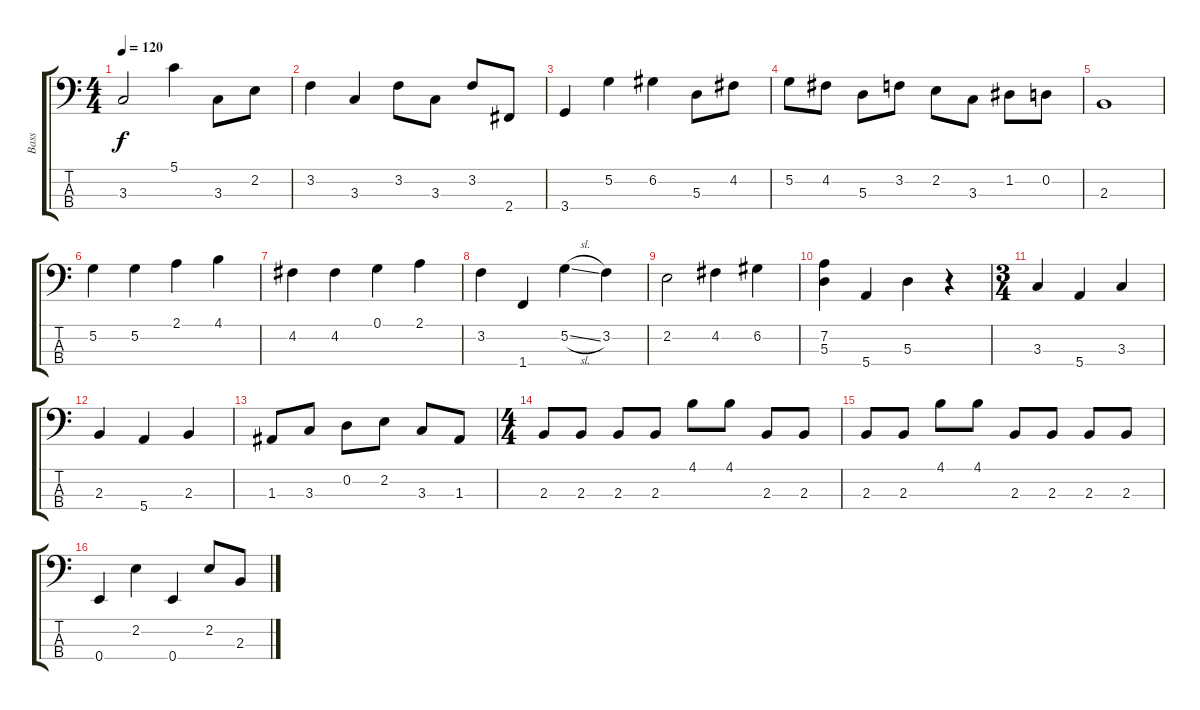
\track ("Bass" "Bass") {instrument slapbass1}
\staff {score tabs}
\tuning (G2 D2 A1 E1) {hide}
\ts (4 4)
\tempo 120
\clef f4
\ks c
3.3.2{dy f} 5.1.4 3.3.8 2.2.8 |
3.2.4 3.3.4 3.2.8 3.3.8 3.2.8 2.4.8 |
3.4.4 5.2.4 6.2.4 5.3.8 4.2.8 |
5.2.8 4.2.8 5.3.8 3.2.8 2.2.8 3.3.8 1.2.8 0.2.8 |
2.3.1 |
5.2.4 5.2.4 2.1.4 4.1.4 |
4.2.4 4.2.4 0.1.4 2.1.4 |
3.2.4 1.4.4 5.2{sl}.4 3.2.4 |
2.2.2 4.2.4 6.2.4 |
(7.2 5.3).4 5.4.4 5.3.4 r.4 |
\ts (3 4)
3.3.4 5.4.4 3.3.4 |
2.3.4 5.4.4 2.3.4 |
1.3.8 3.3.8 0.2.8 2.2.8 3.3.8 1.3.8 |
\ts (4 4)
2.3.8 2.3.8 2.3.8 2.3.8 4.1.8 4.1.8 2.3.8 2.3.8 |
2.3.8 2.3.8 4.1.8 4.1.8 2.3.8 2.3.8 2.3.8 2.3.8 |
0.4.4{volume 10 instrument fretlessbass} 2.2.4 0.4.4 2.2.8 2.3.8
